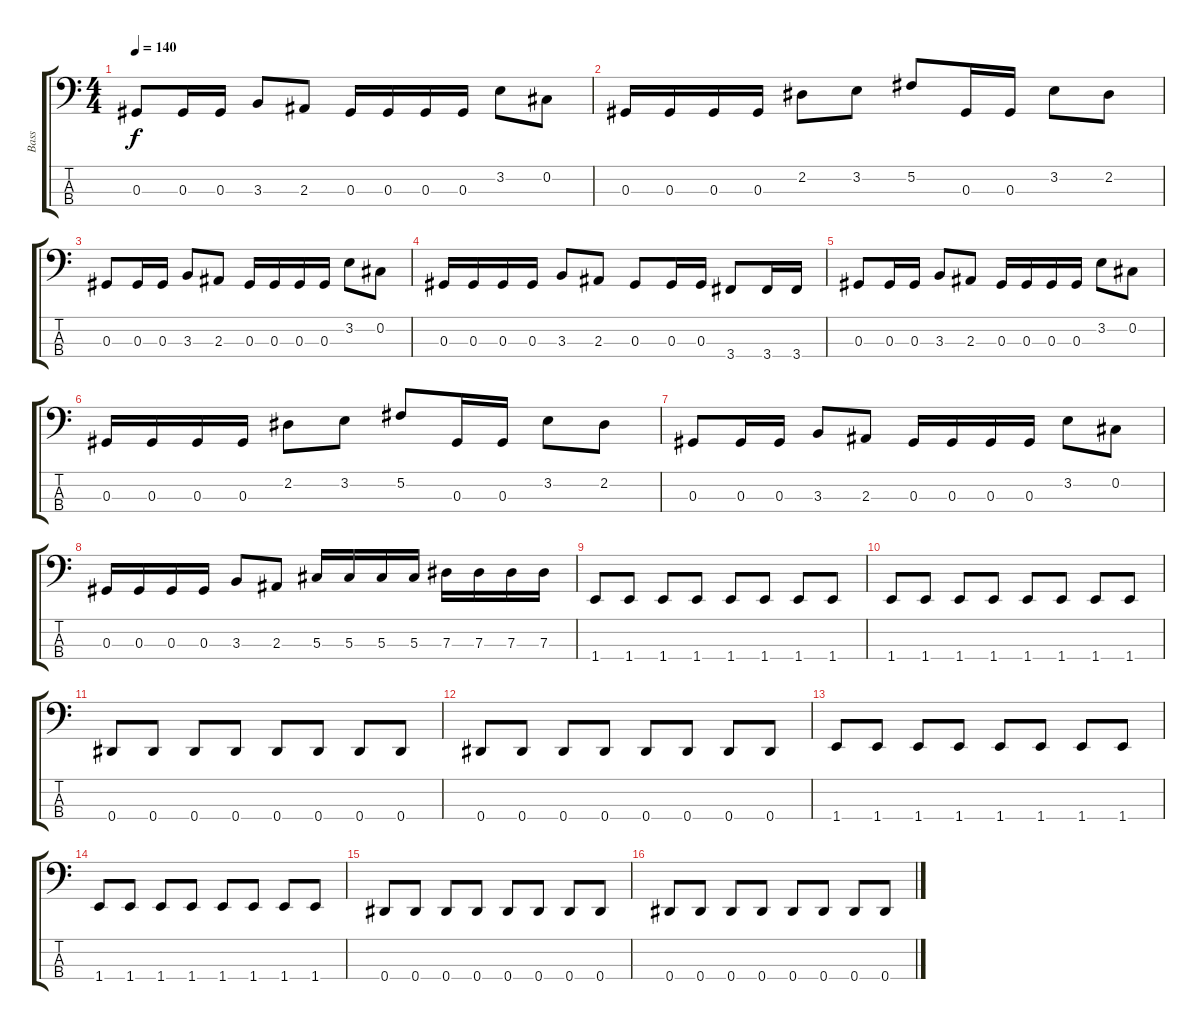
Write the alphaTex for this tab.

\track ("Bass" "Bass") {instrument electricbassfinger}
\staff {score tabs}
\tuning (Gb2 Db2 Ab1 Eb1) {hide}
\ts (4 4)
\tempo 140
\clef f4
\ks c
0.3.8{dy f} 0.3.16 0.3.16 3.3.8 2.3.8 0.3.16 0.3.16 0.3.16 0.3.16 3.2.8 0.2.8 |
0.3.16 0.3.16 0.3.16 0.3.16 2.2.8 3.2.8 5.2.8 0.3.16 0.3.16 3.2.8 2.2.8 |
0.3.8 0.3.16 0.3.16 3.3.8 2.3.8 0.3.16 0.3.16 0.3.16 0.3.16 3.2.8 0.2.8 |
0.3.16 0.3.16 0.3.16 0.3.16 3.3.8 2.3.8 0.3.8 0.3.16 0.3.16 3.4.8 3.4.16 3.4.16 |
0.3.8 0.3.16 0.3.16 3.3.8 2.3.8 0.3.16 0.3.16 0.3.16 0.3.16 3.2.8 0.2.8 |
0.3.16 0.3.16 0.3.16 0.3.16 2.2.8 3.2.8 5.2.8 0.3.16 0.3.16 3.2.8 2.2.8 |
0.3.8 0.3.16 0.3.16 3.3.8 2.3.8 0.3.16 0.3.16 0.3.16 0.3.16 3.2.8 0.2.8 |
0.3.16 0.3.16 0.3.16 0.3.16 3.3.8 2.3.8 5.3.16 5.3.16 5.3.16 5.3.16 7.3.16 7.3.16 7.3.16 7.3.16 |
1.4.8 1.4.8 1.4.8 1.4.8 1.4.8 1.4.8 1.4.8 1.4.8 |
1.4.8 1.4.8 1.4.8 1.4.8 1.4.8 1.4.8 1.4.8 1.4.8 |
0.4.8 0.4.8 0.4.8 0.4.8 0.4.8 0.4.8 0.4.8 0.4.8 |
0.4.8 0.4.8 0.4.8 0.4.8 0.4.8 0.4.8 0.4.8 0.4.8 |
1.4.8 1.4.8 1.4.8 1.4.8 1.4.8 1.4.8 1.4.8 1.4.8 |
1.4.8 1.4.8 1.4.8 1.4.8 1.4.8 1.4.8 1.4.8 1.4.8 |
0.4.8 0.4.8 0.4.8 0.4.8 0.4.8 0.4.8 0.4.8 0.4.8 |
0.4.8 0.4.8 0.4.8 0.4.8 0.4.8 0.4.8 0.4.8 0.4.8
